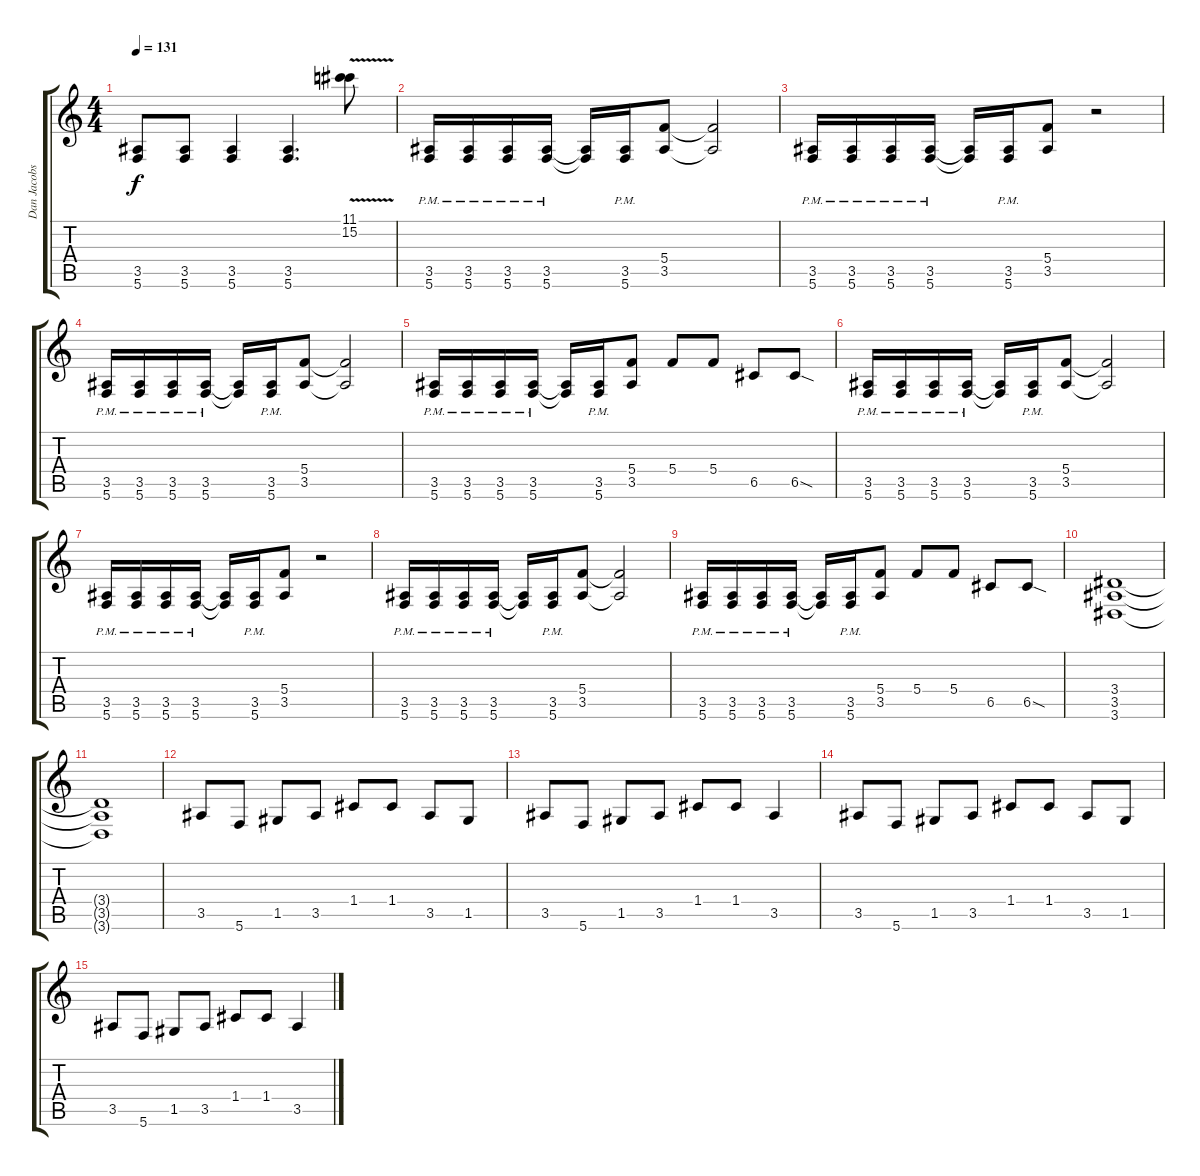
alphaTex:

\track ("Dan Jacobs" "Dan Jacobs") {instrument distortionguitar}
\staff {score tabs}
\tuning (D4 A3 F3 C3 G2 C2) {hide}
\ts (4 4)
\tempo 131
\clef g2
\ks c
(3.5 5.6).8{dy f} (3.5 5.6).8 (3.5 5.6).4 (3.5 5.6).4{d} (11.1 15.2{v}).8 |
(3.5 5.6{pm}).16 (3.5 5.6{pm}).16 (3.5 5.6{pm}).16 (3.5 5.6{pm}).16 (3.5{t} 5.6{t}).16 (3.5 5.6{pm}).16 (5.4 3.5).8 (5.4{t} 3.5{t}).2 |
(3.5 5.6{pm}).16 (3.5 5.6{pm}).16 (3.5 5.6{pm}).16 (3.5 5.6{pm}).16 (3.5{t} 5.6{t}).16 (3.5 5.6{pm}).16 (5.4 3.5).8 r.2 |
(3.5 5.6{pm}).16 (3.5 5.6{pm}).16 (3.5 5.6{pm}).16 (3.5 5.6{pm}).16 (3.5{t} 5.6{t}).16 (3.5 5.6{pm}).16 (5.4 3.5).8 (5.4{t} 3.5{t}).2 |
(3.5 5.6{pm}).16 (3.5 5.6{pm}).16 (3.5 5.6{pm}).16 (3.5 5.6{pm}).16 (3.5{t} 5.6{t}).16 (3.5 5.6{pm}).16 (5.4 3.5).8 5.4.8 5.4.8 6.5.8 6.5{sod}.8 |
(3.5 5.6{pm}).16 (3.5 5.6{pm}).16 (3.5 5.6{pm}).16 (3.5 5.6{pm}).16 (3.5{t} 5.6{t}).16 (3.5 5.6{pm}).16 (5.4 3.5).8 (5.4{t} 3.5{t}).2 |
(3.5 5.6{pm}).16 (3.5 5.6{pm}).16 (3.5 5.6{pm}).16 (3.5 5.6{pm}).16 (3.5{t} 5.6{t}).16 (3.5 5.6{pm}).16 (5.4 3.5).8 r.2 |
(3.5 5.6{pm}).16 (3.5 5.6{pm}).16 (3.5 5.6{pm}).16 (3.5 5.6{pm}).16 (3.5{t} 5.6{t}).16 (3.5 5.6{pm}).16 (5.4 3.5).8 (5.4{t} 3.5{t}).2 |
(3.5 5.6{pm}).16 (3.5 5.6{pm}).16 (3.5 5.6{pm}).16 (3.5 5.6{pm}).16 (3.5{t} 5.6{t}).16 (3.5 5.6{pm}).16 (5.4 3.5).8 5.4.8 5.4.8 6.5.8 6.5{sod}.8 |
(3.4 3.5 3.6).1 |
(3.4{t} 3.5{t} 3.6{t}).1 |
3.5.8 5.6.8 1.5.8 3.5.8 1.4.8 1.4.8 3.5.8 1.5.8 |
3.5.8 5.6.8 1.5.8 3.5.8 1.4.8 1.4.8 3.5.4 |
3.5.8 5.6.8 1.5.8 3.5.8 1.4.8 1.4.8 3.5.8 1.5.8 |
3.5.8 5.6.8 1.5.8 3.5.8 1.4.8 1.4.8 3.5.4
